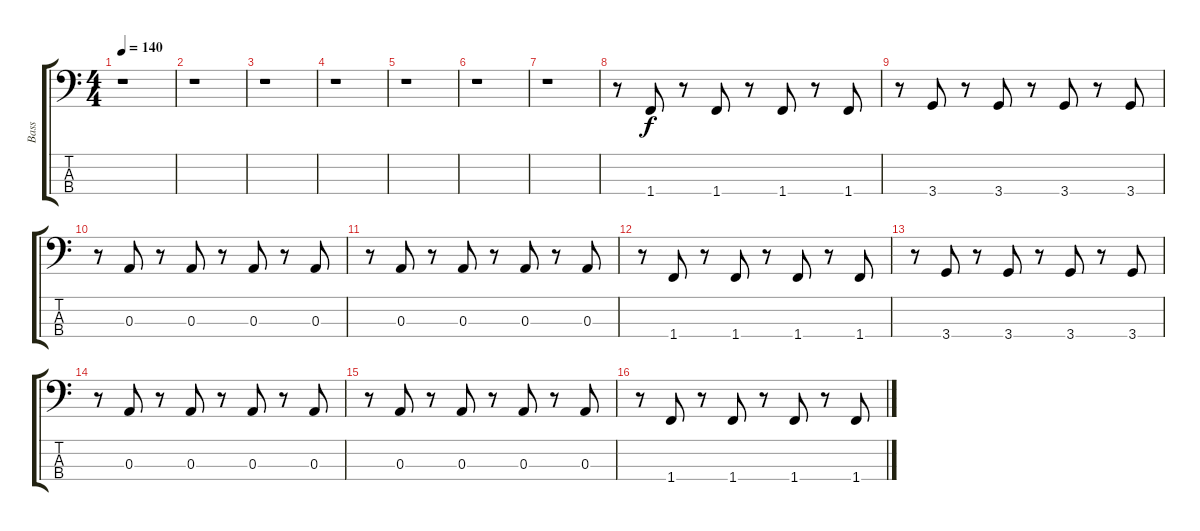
\track ("Bass    " "Bass    ") {instrument synthbass2}
\staff {score tabs}
\tuning (G2 D2 A1 E1) {hide}
\ts (4 4)
\tempo 140
\clef f4
\ks c
r.1{dy f} |
r.1 |
r.1 |
r.1 |
r.1 |
r.1 |
r.1 |
r.8 1.4.8 r.8 1.4.8 r.8 1.4.8 r.8 1.4.8 |
r.8 3.4.8 r.8 3.4.8 r.8 3.4.8 r.8 3.4.8 |
r.8 0.3.8 r.8 0.3.8 r.8 0.3.8 r.8 0.3.8 |
r.8 0.3.8 r.8 0.3.8 r.8 0.3.8 r.8 0.3.8 |
r.8 1.4.8 r.8 1.4.8 r.8 1.4.8 r.8 1.4.8 |
r.8 3.4.8 r.8 3.4.8 r.8 3.4.8 r.8 3.4.8 |
r.8 0.3.8 r.8 0.3.8 r.8 0.3.8 r.8 0.3.8 |
r.8 0.3.8 r.8 0.3.8 r.8 0.3.8 r.8 0.3.8 |
r.8 1.4.8 r.8 1.4.8 r.8 1.4.8 r.8 1.4.8
